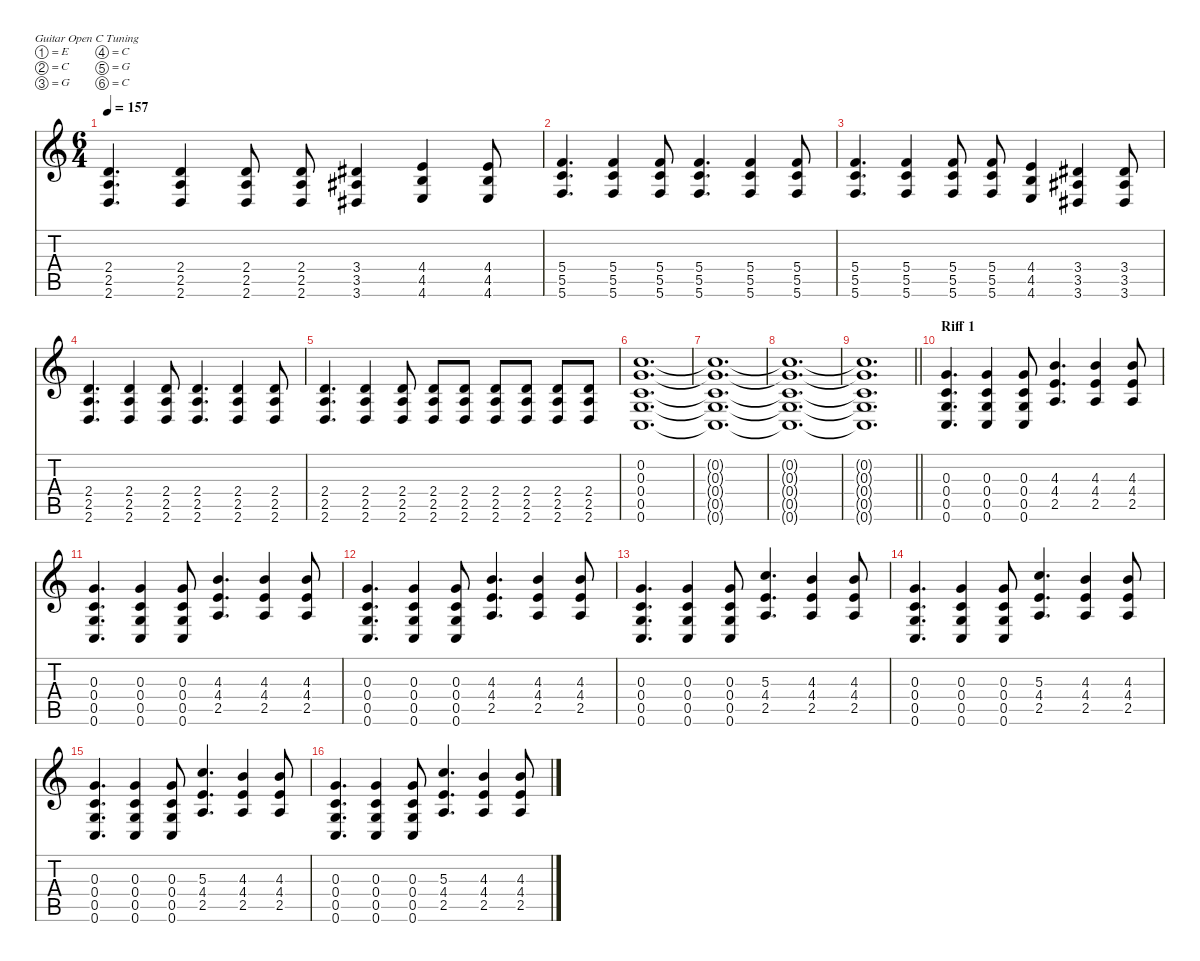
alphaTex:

\defaultSystemsLayout 4
\hideDynamics
\bracketExtendMode nobrackets
\singleTrackTrackNamePolicy hidden
\multiTrackTrackNamePolicy hidden
\firstSystemTrackNameMode fullname
\firstSystemTrackNameOrientation horizontal
\otherSystemsTrackNameOrientation horizontal
\track ("Rythm" "dist.guit.") {defaultSystemsLayout 4 mute instrument distortionguitar}
\staff {score tabs}
\tuning (E4 C4 G3 C3 G2 C2)
\ts (6 4)
\tempo 157
\clef g2
\ks c
(2.4 2.5 2.6).4{d dy f beam Up} (2.4 2.5 2.6).4{beam Up} (2.4 2.5 2.6).8{beam Up} (2.4 2.5 2.6).8{beam Up} (3.4{acc #} 3.5{acc #} 3.6{acc #}).4{beam Up} (4.4 4.5 4.6).4{beam Up} (4.4 4.5 4.6).8{beam Up} |
(5.4 5.5 5.6).4{d beam Up} (5.4 5.5 5.6).4{beam Up} (5.4 5.5 5.6).8{beam Up} (5.4 5.5 5.6).4{d beam Up} (5.4 5.5 5.6).4{beam Up} (5.4 5.5 5.6).8{beam Up} |
(5.4 5.5 5.6).4{d beam Up} (5.4 5.5 5.6).4{beam Up} (5.4 5.5 5.6).8{beam Up} (5.4 5.5 5.6).8{beam Up} (4.4 4.5 4.6).4{beam Up} (3.4{acc #} 3.5{acc #} 3.6{acc #}).4{beam Up} (3.4{acc #} 3.5{acc #} 3.6{acc #}).8{beam Up} |
(2.4 2.5 2.6).4{d beam Up} (2.4 2.5 2.6).4{beam Up} (2.4 2.5 2.6).8{beam Up} (2.4 2.5 2.6).4{d beam Up} (2.4 2.5 2.6).4{beam Up} (2.4 2.5 2.6).8{beam Up} |
(2.4 2.5 2.6).4{d beam Up} (2.4 2.5 2.6).4{beam Up} (2.4 2.5 2.6).8{beam Up} (2.4 2.5 2.6).8{beam Up} (2.4 2.5 2.6).8{beam Up} (2.4 2.5 2.6).8{beam Up} (2.4 2.5 2.6).8{beam Up} (2.4 2.5 2.6).8{beam Up} (2.4 2.5 2.6).8{beam Up} |
(0.2 0.3 0.4 0.5 0.6).1{d beam Up} |
(0.2{t} 0.3{t} 0.4{t} 0.5{t} 0.6{t}).1{d beam Up} |
(0.2{t} 0.3{t} 0.4{t} 0.5{t} 0.6{t}).1{d beam Up} |
\barLineRight lightlight
(0.2{t} 0.3{t} 0.4{t} 0.5{t} 0.6{t}).1{d beam Up} |
\section ("" "Riff 1")
(0.3 0.4 0.5 0.6).4{d beam Up} (0.3 0.4 0.5 0.6).4{beam Up} (0.3 0.4 0.5 0.6).8{beam Up} (4.3 4.4 2.5).4{d beam Up} (4.3 4.4 2.5).4{beam Up} (4.3 4.4 2.5).8{beam Up} |
(0.3 0.4 0.5 0.6).4{d beam Up} (0.3 0.4 0.5 0.6).4{beam Up} (0.3 0.4 0.5 0.6).8{beam Up} (4.3 4.4 2.5).4{d beam Up} (4.3 4.4 2.5).4{beam Up} (4.3 4.4 2.5).8{beam Up} |
(0.3 0.4 0.5 0.6).4{d beam Up} (0.3 0.4 0.5 0.6).4{beam Up} (0.3 0.4 0.5 0.6).8{beam Up} (4.3 4.4 2.5).4{d beam Up} (4.3 4.4 2.5).4{beam Up} (4.3 4.4 2.5).8{beam Up} |
(0.3 0.4 0.5 0.6).4{d beam Up} (0.3 0.4 0.5 0.6).4{beam Up} (0.3 0.4 0.5 0.6).8{beam Up} (5.3 4.4 2.5).4{d beam Up} (4.3 4.4 2.5).4{beam Up} (4.3 4.4 2.5).8{beam Up} |
(0.3 0.4 0.5 0.6).4{d beam Up} (0.3 0.4 0.5 0.6).4{beam Up} (0.3 0.4 0.5 0.6).8{beam Up} (5.3 4.4 2.5).4{d beam Up} (4.3 4.4 2.5).4{beam Up} (4.3 4.4 2.5).8{beam Up} |
(0.3 0.4 0.5 0.6).4{d beam Up} (0.3 0.4 0.5 0.6).4{beam Up} (0.3 0.4 0.5 0.6).8{beam Up} (5.3 4.4 2.5).4{d beam Up} (4.3 4.4 2.5).4{beam Up} (4.3 4.4 2.5).8{beam Up} |
(0.3 0.4 0.5 0.6).4{d beam Up} (0.3 0.4 0.5 0.6).4{beam Up} (0.3 0.4 0.5 0.6).8{beam Up} (5.3 4.4 2.5).4{d beam Up} (4.3 4.4 2.5).4{beam Up} (4.3 4.4 2.5).8{beam Up}
